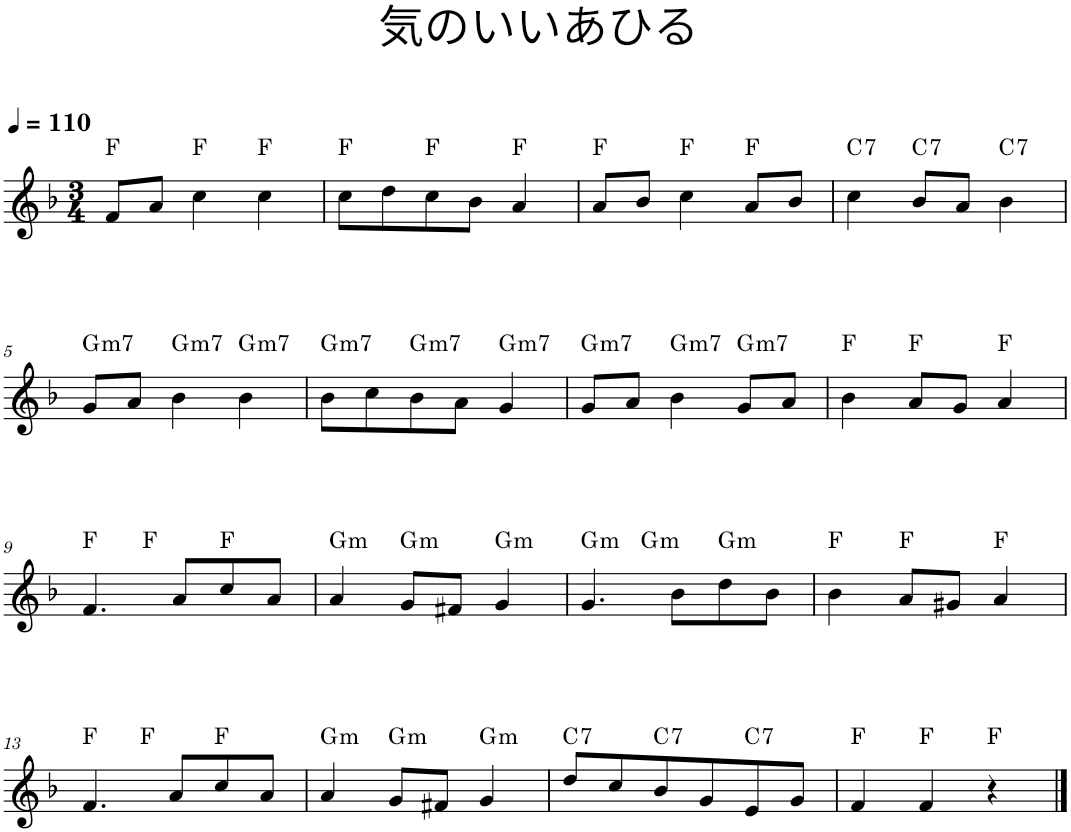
**kern	**harte
*part1	*part1
*staff1	*
*I"Piano	*
*I'Pno.	*
*clefG2	*
*k[b-]	*
*M3/4	*
*MM110	*
=1	=1
8f/L	F:maj
8a/J	.
4cc\	F:maj
4cc\	F:maj
=2	=2
8cc\L	F:maj
8dd\	.
8cc\	F:maj
8b-\J	.
4a/	F:maj
=3	=3
8a/L	F:maj
8b-/J	.
4cc\	F:maj
8a/L	F:maj
8b-/J	.
=4	=4
!	!LO:H:kt=7
4cc\	C:7
!	!LO:H:kt=7
8b-/L	C:7
8a/J	.
!	!LO:H:kt=7
4b-\	C:7
!!LO:LB:g=z
=5	=5
!	!LO:H:kt=m7
8g/L	G:min7
8a/J	.
!	!LO:H:kt=m7
4b-\	G:min7
!	!LO:H:kt=m7
4b-\	G:min7
=6	=6
!	!LO:H:kt=m7
8b-\L	G:min7
8cc\	.
!	!LO:H:kt=m7
8b-\	G:min7
8a\J	.
!	!LO:H:kt=m7
4g/	G:min7
=7	=7
!	!LO:H:kt=m7
8g/L	G:min7
8a/J	.
!	!LO:H:kt=m7
4b-\	G:min7
!	!LO:H:kt=m7
8g/L	G:min7
8a/J	.
=8	=8
4b-\	F:maj
8a/L	F:maj
8g/J	.
4a/	F:maj
!!LO:LB:g=z
=9	=9
*^	*
4.f/	4ryy	F:maj
.	2ryy	F:maj
8a/L	.	.
8cc/	.	F:maj
8a/J	.	.
=10	=10	=10
!	!	!LO:H:kt=m
*v	*v	*
4a/	G:min
!	!LO:H:kt=m
8g/L	G:min
8f#X/J	.
!	!LO:H:kt=m
4g/	G:min
=11	=11
!	!LO:H:kt=m
*^	*
4.g/	4ryy	G:min
!	!	!LO:H:kt=m
.	2ryy	G:min
8b-\L	.	.
!	!	!LO:H:kt=m
8dd\	.	G:min
8b-\J	.	.
*v	*v	*
=12	=12
4b-\	F:maj
8a/L	F:maj
8g#X/J	.
4a/	F:maj
!!LO:LB:g=z
=13	=13
*^	*
4.f/	4ryy	F:maj
.	2ryy	F:maj
8a/L	.	.
8cc/	.	F:maj
8a/J	.	.
=14	=14	=14
!	!	!LO:H:kt=m
*v	*v	*
4a/	G:min
!	!LO:H:kt=m
8g/L	G:min
8f#X/J	.
!	!LO:H:kt=m
4g/	G:min
=15	=15
!	!LO:H:kt=7
8dd/L	C:7
8cc/	.
!	!LO:H:kt=7
8b-/	C:7
8g/	.
!	!LO:H:kt=7
8e/	C:7
8g/J	.
=16	=16
4f/	F:maj
4f/	F:maj
4r	F:maj
==	==
*-	*-
